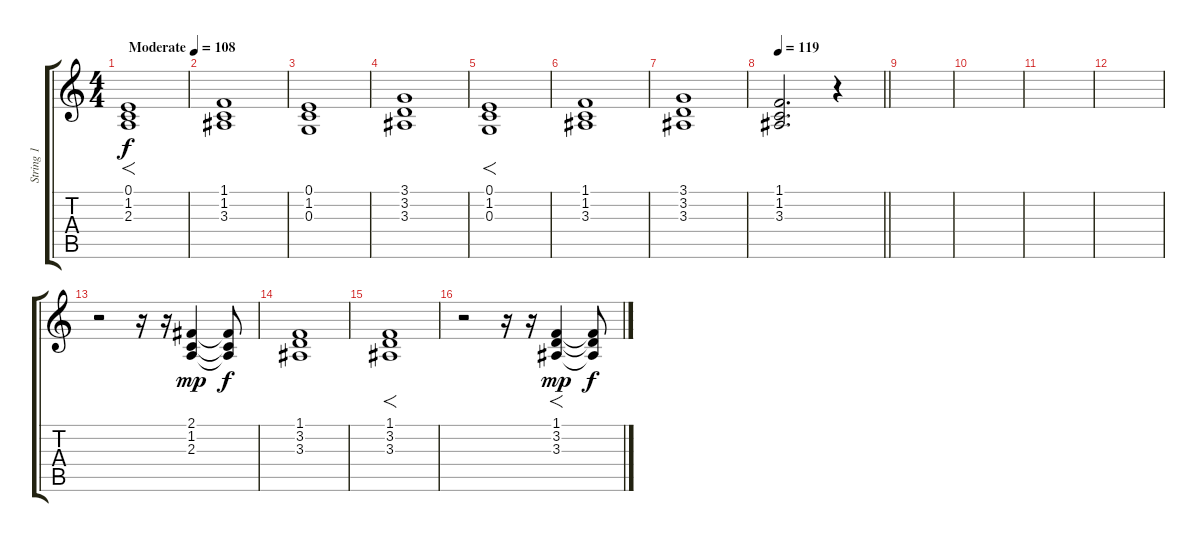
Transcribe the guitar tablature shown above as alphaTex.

\track ("String 1 " "String 1 ") {instrument stringensemble1}
\staff {score tabs}
\tuning (E4 B3 G3 D3 A2 E2) {hide}
\ts (4 4)
\tempo (108 "Moderate")
\clef g2
\ks c
(0.1 1.2 2.3).1{f dy f instrument stringensemble1} |
(1.1 1.2 3.3).1 |
(0.1 1.2 0.3).1 |
(3.1 3.2 3.3).1 |
(0.1 1.2 0.3).1{f} |
(1.1 1.2 3.3).1 |
(3.1 3.2 3.3).1 |
\tempo 108
\tempo 119
\barLineRight lightlight
(1.1 1.2 3.3).2{d} r.4 |
|
|
|
|
r.2 r.16 r.16 (2.1 1.2 2.3).4{dy mp} (2.1{t} 1.2{t} 2.3{t}).8{dy f} |
(1.1 3.2 3.3).1 |
(1.1 3.2 3.3).1{f} |
r.2 r.16 r.16 (1.1 3.2 3.3).4{f dy mp} (1.1{t} 3.2{t} 3.3{t}).8{dy f}
